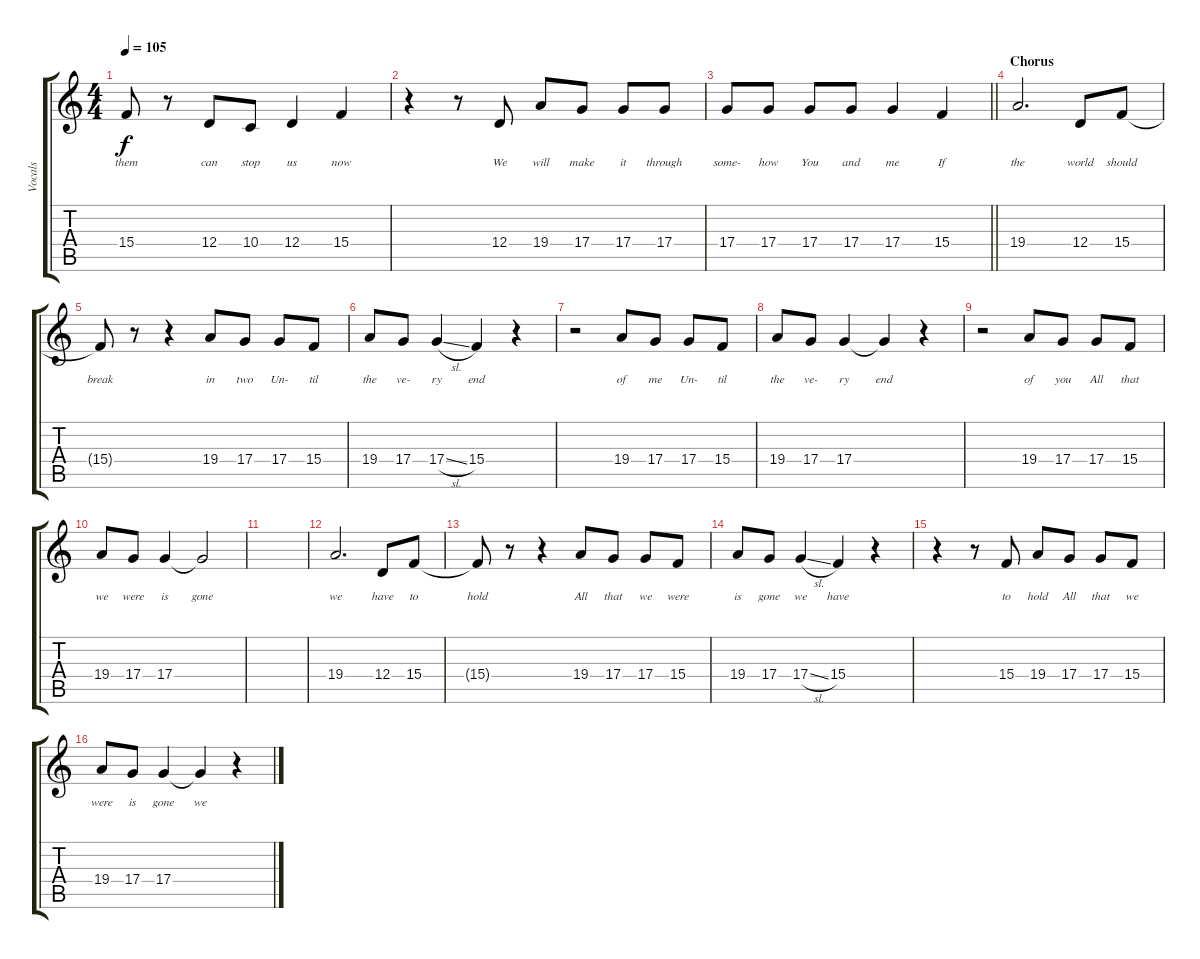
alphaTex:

\track ("Vocals" "Vocals") {instrument lead6voice}
\staff {score tabs}
\tuning (E4 B3 G3 D3 A2 E2) {hide}
\ts (4 4)
\tempo 105
\clef g2
\ks aminor
15.4{t}.8{lyrics (0 "them") lyrics (1 "") lyrics (2 "") lyrics (3 "") lyrics (4 "") dy f} r.8 12.4.8{lyrics (0 "can") lyrics (1 "") lyrics (2 "") lyrics (3 "") lyrics (4 "")} 10.4.8{lyrics (0 "stop") lyrics (1 "") lyrics (2 "") lyrics (3 "") lyrics (4 "")} 12.4.4{lyrics (0 "us") lyrics (1 "") lyrics (2 "") lyrics (3 "") lyrics (4 "")} 15.4.4{lyrics (0 "now") lyrics (1 "") lyrics (2 "") lyrics (3 "") lyrics (4 "")} |
r.4 r.8 12.4.8{lyrics (0 "We") lyrics (1 "") lyrics (2 "") lyrics (3 "") lyrics (4 "")} 19.4.8{lyrics (0 "will") lyrics (1 "") lyrics (2 "") lyrics (3 "") lyrics (4 "")} 17.4.8{lyrics (0 "make") lyrics (1 "") lyrics (2 "") lyrics (3 "") lyrics (4 "")} 17.4.8{lyrics (0 "it") lyrics (1 "") lyrics (2 "") lyrics (3 "") lyrics (4 "")} 17.4.8{lyrics (0 "through") lyrics (1 "") lyrics (2 "") lyrics (3 "") lyrics (4 "")} |
\barLineRight lightlight
17.4.8{lyrics (0 "some-") lyrics (1 "") lyrics (2 "") lyrics (3 "") lyrics (4 "")} 17.4.8{lyrics (0 "how") lyrics (1 "") lyrics (2 "") lyrics (3 "") lyrics (4 "")} 17.4.8{lyrics (0 "You") lyrics (1 "") lyrics (2 "") lyrics (3 "") lyrics (4 "")} 17.4.8{lyrics (0 "and") lyrics (1 "") lyrics (2 "") lyrics (3 "") lyrics (4 "")} 17.4.4{lyrics (0 "me") lyrics (1 "") lyrics (2 "") lyrics (3 "") lyrics (4 "")} 15.4.4{lyrics (0 "If") lyrics (1 "") lyrics (2 "") lyrics (3 "") lyrics (4 "")} |
\section ("" "Chorus")
19.4.2{d lyrics (0 "the") lyrics (1 "") lyrics (2 "") lyrics (3 "") lyrics (4 "")} 12.4.8{lyrics (0 "world") lyrics (1 "") lyrics (2 "") lyrics (3 "") lyrics (4 "")} 15.4.8{lyrics (0 "should") lyrics (1 "") lyrics (2 "") lyrics (3 "") lyrics (4 "")} |
15.4{t}.8{lyrics (0 "break") lyrics (1 "") lyrics (2 "") lyrics (3 "") lyrics (4 "")} r.8 r.4 19.4.8{lyrics (0 "in") lyrics (1 "") lyrics (2 "") lyrics (3 "") lyrics (4 "")} 17.4.8{lyrics (0 "two") lyrics (1 "") lyrics (2 "") lyrics (3 "") lyrics (4 "")} 17.4.8{lyrics (0 "Un-") lyrics (1 "") lyrics (2 "") lyrics (3 "") lyrics (4 "")} 15.4.8{lyrics (0 "til") lyrics (1 "") lyrics (2 "") lyrics (3 "") lyrics (4 "")} |
19.4.8{lyrics (0 "the") lyrics (1 "") lyrics (2 "") lyrics (3 "") lyrics (4 "")} 17.4.8{lyrics (0 "ve-") lyrics (1 "") lyrics (2 "") lyrics (3 "") lyrics (4 "")} 17.4{sl}.4{lyrics (0 "ry") lyrics (1 "") lyrics (2 "") lyrics (3 "") lyrics (4 "")} 15.4.4{lyrics (0 "end") lyrics (1 "") lyrics (2 "") lyrics (3 "") lyrics (4 "")} r.4 |
r.2 19.4.8{lyrics (0 "of") lyrics (1 "") lyrics (2 "") lyrics (3 "") lyrics (4 "")} 17.4.8{lyrics (0 "me") lyrics (1 "") lyrics (2 "") lyrics (3 "") lyrics (4 "")} 17.4.8{lyrics (0 "Un-") lyrics (1 "") lyrics (2 "") lyrics (3 "") lyrics (4 "")} 15.4.8{lyrics (0 "til") lyrics (1 "") lyrics (2 "") lyrics (3 "") lyrics (4 "")} |
19.4.8{lyrics (0 "the") lyrics (1 "") lyrics (2 "") lyrics (3 "") lyrics (4 "")} 17.4.8{lyrics (0 "ve-") lyrics (1 "") lyrics (2 "") lyrics (3 "") lyrics (4 "")} 17.4.4{lyrics (0 "ry") lyrics (1 "") lyrics (2 "") lyrics (3 "") lyrics (4 "")} 17.4{t}.4{lyrics (0 "end") lyrics (1 "") lyrics (2 "") lyrics (3 "") lyrics (4 "")} r.4 |
r.2 19.4.8{lyrics (0 "of") lyrics (1 "") lyrics (2 "") lyrics (3 "") lyrics (4 "")} 17.4.8{lyrics (0 "you") lyrics (1 "") lyrics (2 "") lyrics (3 "") lyrics (4 "")} 17.4.8{lyrics (0 "All") lyrics (1 "") lyrics (2 "") lyrics (3 "") lyrics (4 "")} 15.4.8{lyrics (0 "that") lyrics (1 "") lyrics (2 "") lyrics (3 "") lyrics (4 "")} |
19.4.8{lyrics (0 "we") lyrics (1 "") lyrics (2 "") lyrics (3 "") lyrics (4 "")} 17.4.8{lyrics (0 "were") lyrics (1 "") lyrics (2 "") lyrics (3 "") lyrics (4 "")} 17.4.4{lyrics (0 "is") lyrics (1 "") lyrics (2 "") lyrics (3 "") lyrics (4 "")} 17.4{t}.2{lyrics (0 "gone") lyrics (1 "") lyrics (2 "") lyrics (3 "") lyrics (4 "")} |
|
19.4.2{d lyrics (0 "we") lyrics (1 "") lyrics (2 "") lyrics (3 "") lyrics (4 "")} 12.4.8{lyrics (0 "have") lyrics (1 "") lyrics (2 "") lyrics (3 "") lyrics (4 "")} 15.4.8{lyrics (0 "to") lyrics (1 "") lyrics (2 "") lyrics (3 "") lyrics (4 "")} |
15.4{t}.8{lyrics (0 "hold") lyrics (1 "") lyrics (2 "") lyrics (3 "") lyrics (4 "")} r.8 r.4 19.4.8{lyrics (0 "All") lyrics (1 "") lyrics (2 "") lyrics (3 "") lyrics (4 "")} 17.4.8{lyrics (0 "that") lyrics (1 "") lyrics (2 "") lyrics (3 "") lyrics (4 "")} 17.4.8{lyrics (0 "we") lyrics (1 "") lyrics (2 "") lyrics (3 "") lyrics (4 "")} 15.4.8{lyrics (0 "were") lyrics (1 "") lyrics (2 "") lyrics (3 "") lyrics (4 "")} |
19.4.8{lyrics (0 "is") lyrics (1 "") lyrics (2 "") lyrics (3 "") lyrics (4 "")} 17.4.8{lyrics (0 "gone") lyrics (1 "") lyrics (2 "") lyrics (3 "") lyrics (4 "")} 17.4{sl}.4{lyrics (0 "we") lyrics (1 "") lyrics (2 "") lyrics (3 "") lyrics (4 "")} 15.4.4{lyrics (0 "have") lyrics (1 "") lyrics (2 "") lyrics (3 "") lyrics (4 "")} r.4 |
r.4 r.8 15.4.8{lyrics (0 "to") lyrics (1 "") lyrics (2 "") lyrics (3 "") lyrics (4 "")} 19.4.8{lyrics (0 "hold") lyrics (1 "") lyrics (2 "") lyrics (3 "") lyrics (4 "")} 17.4.8{lyrics (0 "All") lyrics (1 "") lyrics (2 "") lyrics (3 "") lyrics (4 "")} 17.4.8{lyrics (0 "that") lyrics (1 "") lyrics (2 "") lyrics (3 "") lyrics (4 "")} 15.4.8{lyrics (0 "we") lyrics (1 "") lyrics (2 "") lyrics (3 "") lyrics (4 "")} |
19.4.8{lyrics (0 "were") lyrics (1 "") lyrics (2 "") lyrics (3 "") lyrics (4 "")} 17.4.8{lyrics (0 "is") lyrics (1 "") lyrics (2 "") lyrics (3 "") lyrics (4 "")} 17.4.4{lyrics (0 "gone") lyrics (1 "") lyrics (2 "") lyrics (3 "") lyrics (4 "")} 17.4{t}.4{lyrics (0 "we") lyrics (1 "") lyrics (2 "") lyrics (3 "") lyrics (4 "")} r.4
